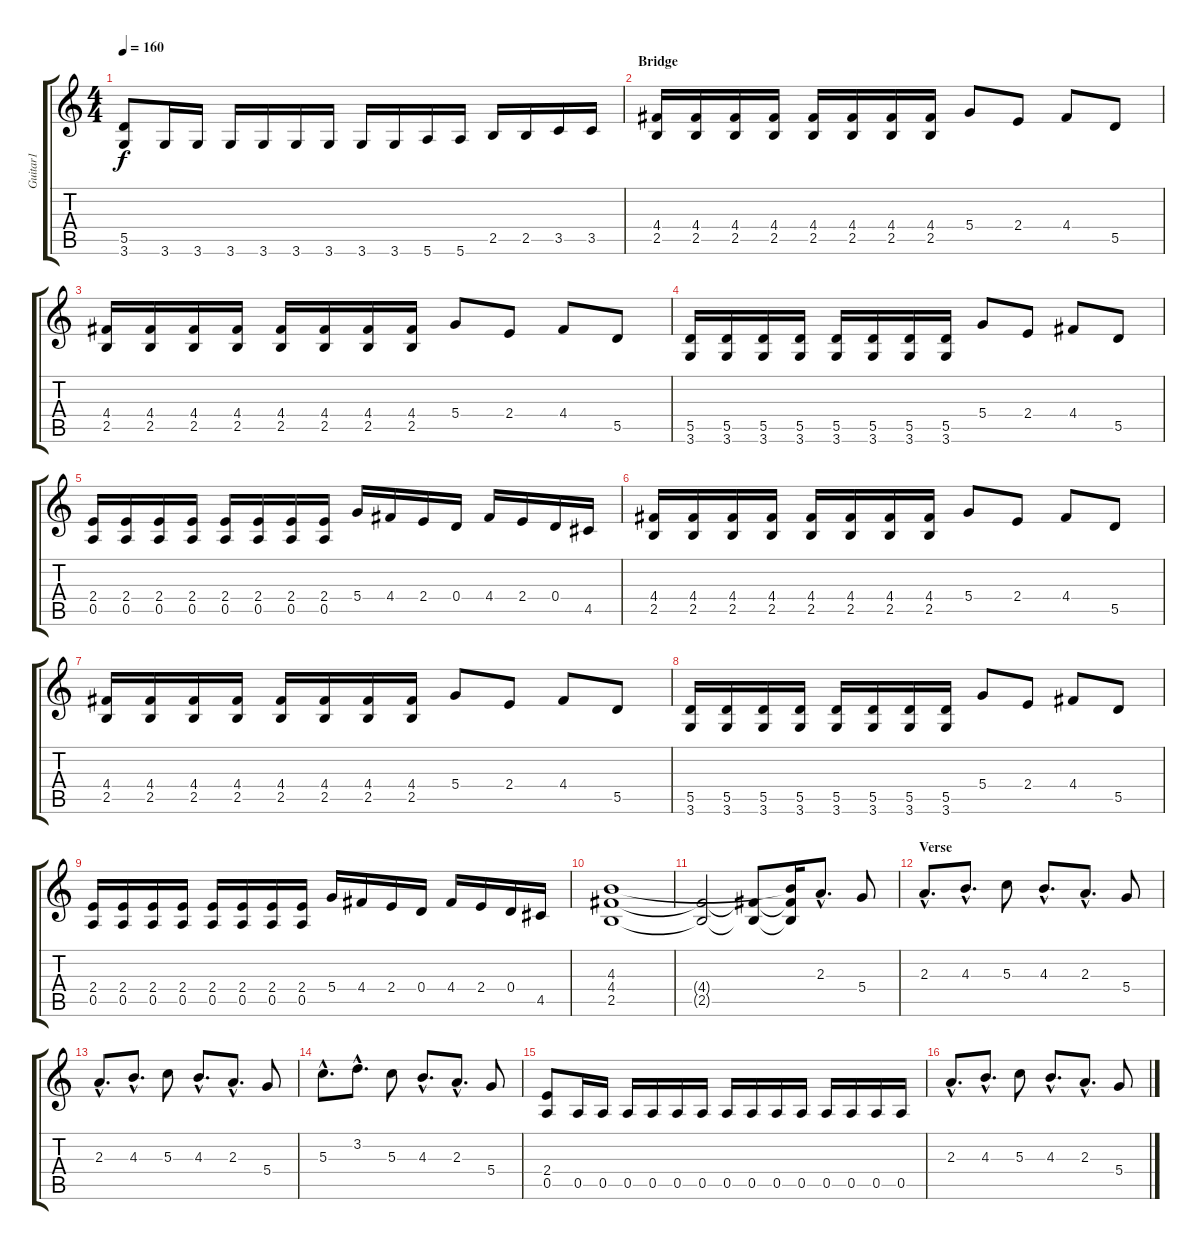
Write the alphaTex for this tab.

\track ("Guitar1" "Guitar1") {instrument distortionguitar}
\staff {score tabs}
\tuning (E4 B3 G3 D3 A2 E2) {hide}
\ts (4 4)
\tempo 160
\clef g2
\ks c
(5.5 3.6).8{dy f} 3.6.16 3.6.16 3.6.16 3.6.16 3.6.16 3.6.16 3.6.16 3.6.16 5.6.16 5.6.16 2.5.16 2.5.16 3.5.16 3.5.16 |
\section ("" "Bridge")
(4.4 2.5).16 (4.4 2.5).16 (4.4 2.5).16 (4.4 2.5).16 (4.4 2.5).16 (4.4 2.5).16 (4.4 2.5).16 (4.4 2.5).16 5.4.8 2.4.8 4.4.8 5.5.8 |
(4.4 2.5).16 (4.4 2.5).16 (4.4 2.5).16 (4.4 2.5).16 (4.4 2.5).16 (4.4 2.5).16 (4.4 2.5).16 (4.4 2.5).16 5.4.8 2.4.8 4.4.8 5.5.8 |
(5.5 3.6).16 (5.5 3.6).16 (5.5 3.6).16 (5.5 3.6).16 (5.5 3.6).16 (5.5 3.6).16 (5.5 3.6).16 (5.5 3.6).16 5.4.8 2.4.8 4.4.8 5.5.8 |
(2.4 0.5).16 (2.4 0.5).16 (2.4 0.5).16 (2.4 0.5).16 (2.4 0.5).16 (2.4 0.5).16 (2.4 0.5).16 (2.4 0.5).16 5.4.16 4.4.16 2.4.16 0.4.16 4.4.16 2.4.16 0.4.16 4.5.16 |
(4.4 2.5).16 (4.4 2.5).16 (4.4 2.5).16 (4.4 2.5).16 (4.4 2.5).16 (4.4 2.5).16 (4.4 2.5).16 (4.4 2.5).16 5.4.8 2.4.8 4.4.8 5.5.8 |
(4.4 2.5).16 (4.4 2.5).16 (4.4 2.5).16 (4.4 2.5).16 (4.4 2.5).16 (4.4 2.5).16 (4.4 2.5).16 (4.4 2.5).16 5.4.8 2.4.8 4.4.8 5.5.8 |
(5.5 3.6).16 (5.5 3.6).16 (5.5 3.6).16 (5.5 3.6).16 (5.5 3.6).16 (5.5 3.6).16 (5.5 3.6).16 (5.5 3.6).16 5.4.8 2.4.8 4.4.8 5.5.8 |
(2.4 0.5).16 (2.4 0.5).16 (2.4 0.5).16 (2.4 0.5).16 (2.4 0.5).16 (2.4 0.5).16 (2.4 0.5).16 (2.4 0.5).16 5.4.16 4.4.16 2.4.16 0.4.16 4.4.16 2.4.16 0.4.16 4.5.16 |
(4.3 4.4 2.5).1 |
(4.4{t} 2.5{t}).2 (4.4{t} 2.5{t}).8 (4.3{t} 4.4{t} 2.5{t}).16 2.3{hac}.8{d} 5.4.8 |
\section ("" "Verse")
2.3{hac}.8{d} 4.3{hac}.8{d} 5.3.8 4.3{hac}.8{d} 2.3{hac}.8{d} 5.4.8 |
2.3{hac}.8{d} 4.3{hac}.8{d} 5.3.8 4.3{hac}.8{d} 2.3{hac}.8{d} 5.4.8 |
5.3{hac}.8{d} 3.2{hac}.8{d} 5.3.8 4.3{hac}.8{d} 2.3{hac}.8{d} 5.4.8 |
(2.4 0.5).8 0.5.16 0.5.16 0.5.16 0.5.16 0.5.16 0.5.16 0.5.16 0.5.16 0.5.16 0.5.16 0.5.16 0.5.16 0.5.16 0.5.16 |
2.3{hac}.8{d} 4.3{hac}.8{d} 5.3.8 4.3{hac}.8{d} 2.3{hac}.8{d} 5.4.8
